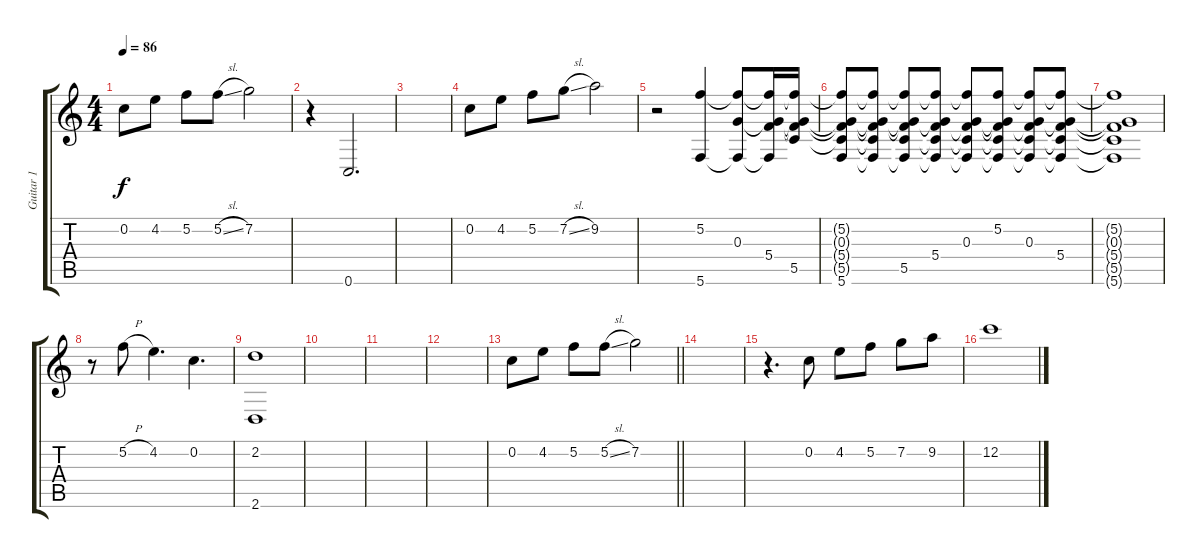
\track ("Guitar 1" "Guitar 1") {instrument acousticguitarsteel}
\staff {score tabs}
\tuning (E4 C4 G3 C3 G2 C2) {hide}
\ts (4 4)
\tempo 86
\clef g2
\ks c
0.2.8{dy f instrument acousticguitarsteel} 4.2.8 5.2.8 5.2{sl}.8 7.2.2 |
r.4 0.6.2{d} |
|
0.2.8 4.2.8 5.2.8 7.2{sl}.8 9.2.2 |
r.2 (5.2 5.6).4 (5.2{t} 0.3 5.6{t}).8 (5.2{t} 0.3{t} 5.4 5.6{t}).16 (5.2{t} 0.3{t} 5.4{t} 5.5).16 |
(5.2{t} 0.3{t} 5.4{t} 5.5{t} 5.6).8 (5.2{t} 0.3{t} 5.4{t} 5.5{t} 5.6{t}).8 (5.2{t} 0.3{t} 5.4{t} 5.5 5.6{t}).8 (5.2{t} 0.3{t} 5.4 5.5{t} 5.6{t}).8 (5.2{t} 0.3 5.4{t} 5.5{t} 5.6{t}).8 (5.2 0.3{t} 5.4{t} 5.5{t} 5.6{t}).8 (5.2{t} 0.3 5.4{t} 5.5{t} 5.6{t}).8 (5.2{t} 0.3{t} 5.4 5.5{t} 5.6{t}).8 |
(5.2{t} 0.3{t} 5.4{t} 5.5{t} 5.6{t}).1 |
r.8 5.2{h}.8 4.2.4{d} 0.2.4{d} |
(2.2 2.6).1 |
|
|
|
\barLineRight lightlight
0.2.8 4.2.8 5.2.8 5.2{sl}.8 7.2.2 |
|
r.4{d} 0.2.8 4.2.8 5.2.8 7.2.8 9.2.8 |
12.2.1
